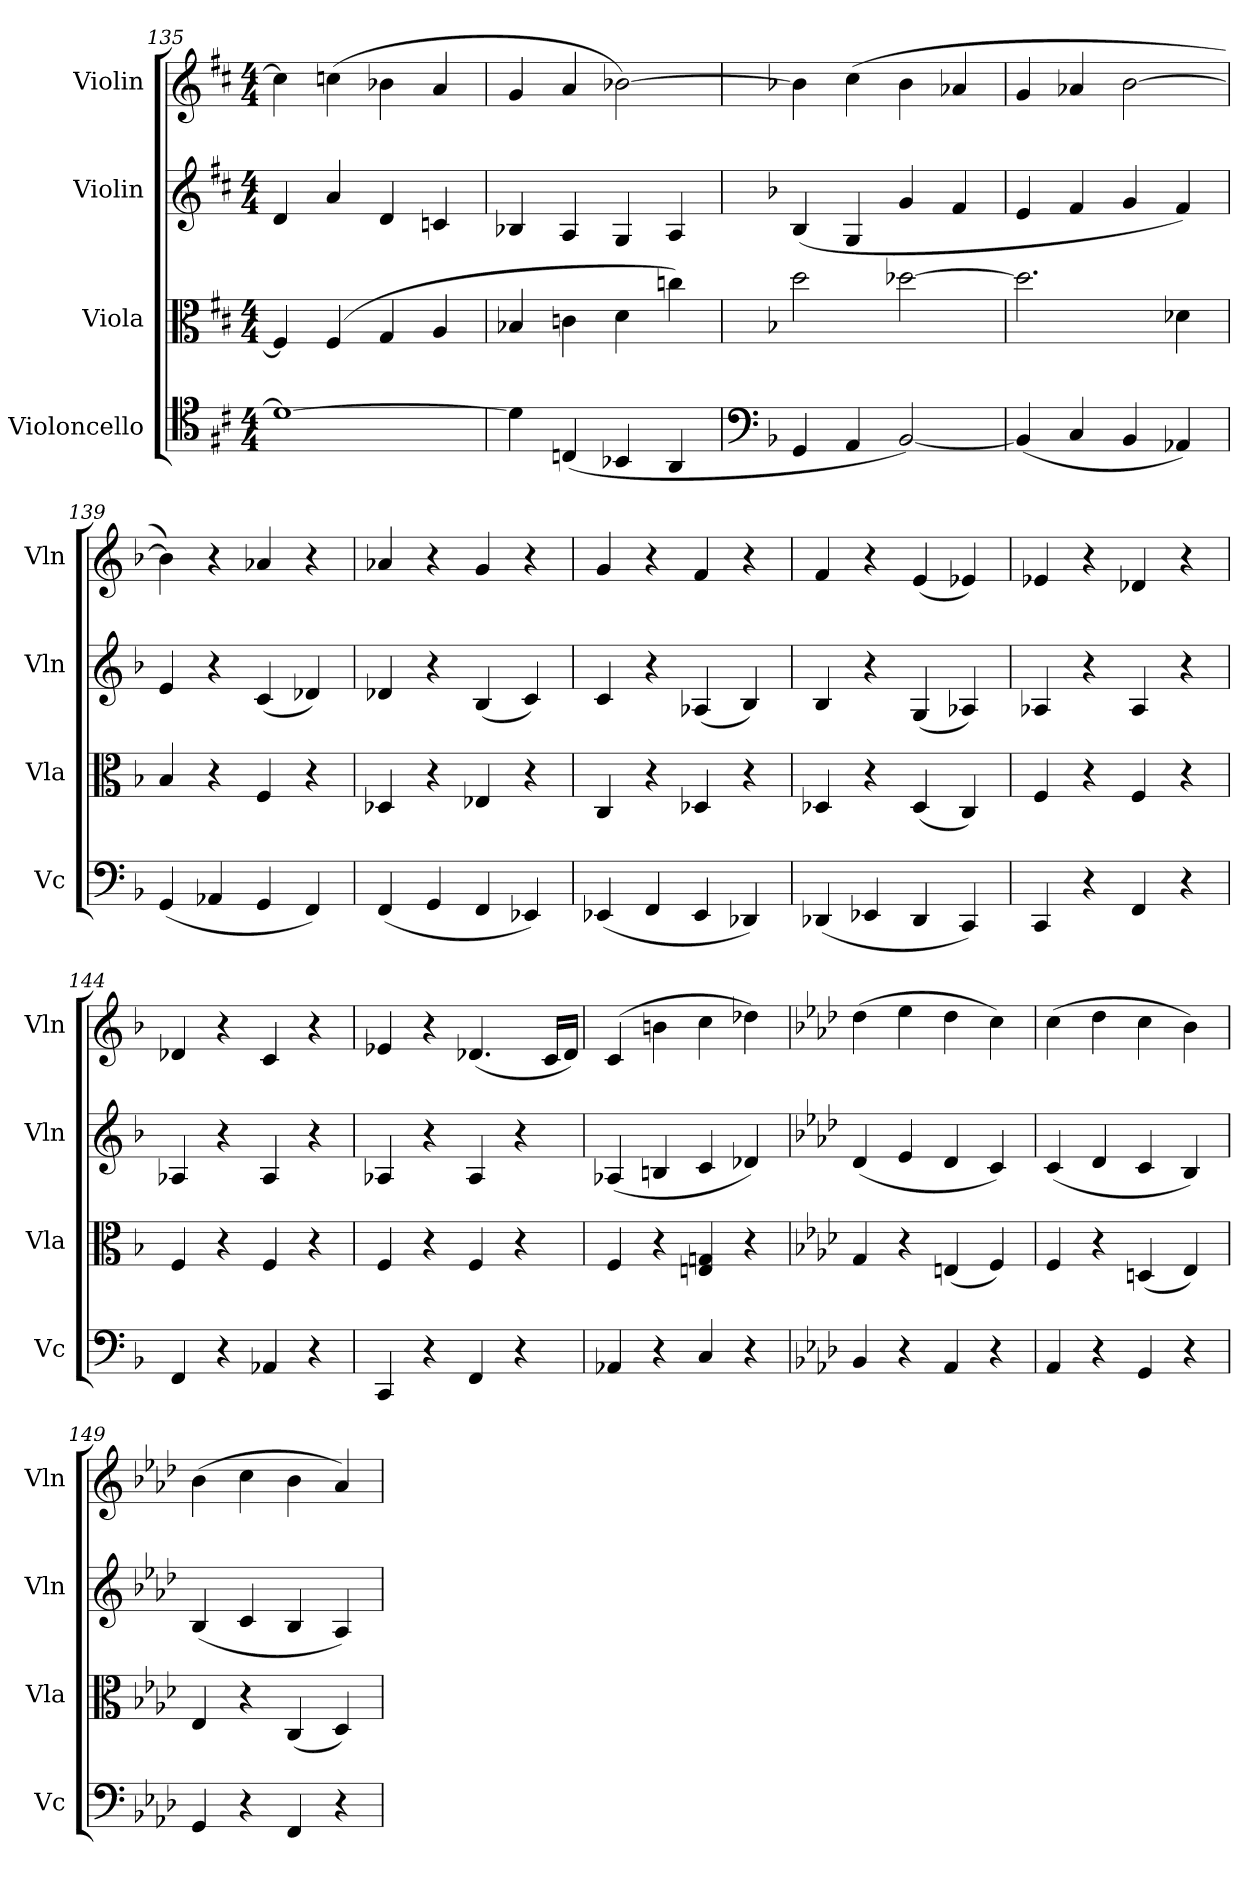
**kern	**kern	**kern	**kern
*part4	*part3	*part2	*part1
*staff4	*staff3	*staff2	*staff1
*I"Violoncello	*I"Viola	*I"Violin	*I"Violin
*I'Vc	*I'Vla	*I'Vln	*I'Vln
*clefC4	*clefC3	*clefG2	*clefG2
*k[f#c#]	*k[f#c#]	*k[f#c#]	*k[f#c#]
*M4/4	*M4/4	*M4/4	*M4/4
=135	=135	=135	=135
1d_	4F#/]	4d/	4cc\]
.	(4F#/	4a/	(4ccn\
.	4G/	4d/	4b-X\
.	4A/	4cn/	4a/
=136	=136	=136	=136
4d\]	4B-X/	4B-X/	4g/
(4Cn/	4cn\	4A/	4a/
4BB-X/	4d\	4G/	[2b-X\)
4AA/	4ccn\)	4A/	.
=137	=137	=137	=137
*clefF4	*	*	*
*k[b-]	*k[b-]	*k[b-]	*k[b-]
4GG/	2dd\	(4B-/	4b-\]
4AA/	.	4G/	(4cc\
[2BB-/)	[2dd-X\	4g/	4b-\
.	.	4f/	4a-X/
=138	=138	=138	=138
(4BB-/]	2.dd-\]	4e/	4g/
4C/	.	4f/	4a-X/
4BB-/	.	4g/	[2b-\
4AA-X/)	4d-X\	4f/)	.
=139	=139	=139	=139
(4GG/	4B-/	4e/	4b-\])
4AA-X/	4r	4r	4r
4GG/	4F/	(4c/	4a-X/
4FF/)	4r	4d-X/)	4r
=140	=140	=140	=140
(4FF/	4D-X/	4d-X/	4a-X/
4GG/	4r	4r	4r
4FF/	4E-X/	(4B-/	4g/
4EE-X/)	4r	4c/)	4r
=141	=141	=141	=141
(4EE-X/	4C/	4c/	4g/
4FF/	4r	4r	4r
4EE-/	4D-X/	(4A-X/	4f/
4DD-X/)	4r	4B-/)	4r
=142	=142	=142	=142
(4DD-X/	4D-X/	4B-/	4f/
4EE-X/	4r	4r	4r
4DD-/	(4D-/	(4G/	(4e/
4CC/)	4C/)	4A-X/)	4e-X/)
=143	=143	=143	=143
4CC/	4F/	4A-X/	4e-X/
4r	4r	4r	4r
4FF/	4F/	4A-/	4d-X/
4r	4r	4r	4r
=144	=144	=144	=144
4FF/	4F/	4A-X/	4d-X/
4r	4r	4r	4r
4AA-X/	4F/	4A-/	4c/
4r	4r	4r	4r
=145	=145	=145	=145
4CC/	4F/	4A-X/	4e-X/
4r	4r	4r	4r
4FF/	4F/	4A-/	(4.d-X
4r	4r	4r	.
.	.	.	16c/LL
.	.	.	16d-/JJ)
=146	=146	=146	=146
4AA-X/	4F/	(4A-X/	(4c/
4r	4r	4Bn/	4bn\
4C/	4En/ 4Gn/	4c/	4cc\
4r	4r	4d-X/)	4dd-X\)
=147	=147	=147	=147
*k[b-e-a-d-]	*k[b-e-a-d-]	*k[b-e-a-d-]	*k[b-e-a-d-]
4BB-/	4G/	(4d-/	(4dd-\
4r	4r	4e-/	4ee-\
4AA-/	(4En/	4d-/	4dd-\
4r	4F/)	4c/)	4cc\)
=148	=148	=148	=148
4AA-/	4F/	(4c/	(4cc\
4r	4r	4d-/	4dd-\
4GG/	(4Dn/	4c/	4cc\
4r	4E-/)	4B-/)	4b-\)
=149	=149	=149	=149
4GG/	4E-/	(4B-/	(4b-\
4r	4r	4c/	4cc\
4FF/	(4C/	4B-/	4b-\
4r	4D-/)	4A-/)	4a-/)
=	=	=	=
*-	*-	*-	*-
